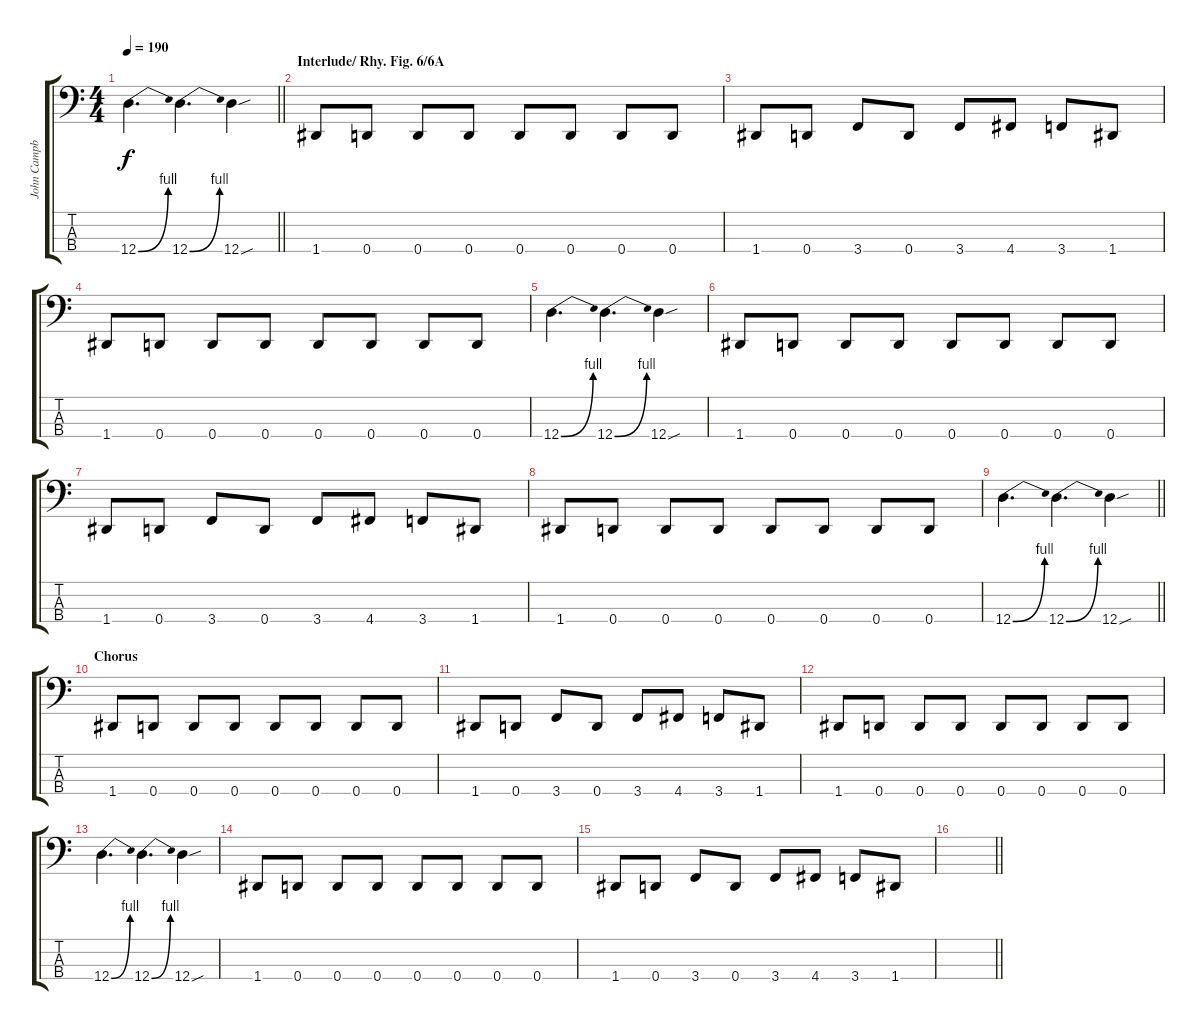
\track ("John Campbell" "John Campb") {instrument electricbasspick}
\staff {score tabs}
\tuning (G2 D2 A1 D1) {hide}
\ts (4 4)
\tempo 190
\clef f4
\barLineRight lightlight
\ks c
12.4{be (bend 0 0 60 4)}.4{d dy f} 12.4{be (bend 0 0 60 4)}.4{d} 12.4{sou}.4 |
\section ("" "Interlude/ Rhy. Fig. 6/6A")
1.4.8 0.4.8 0.4.8 0.4.8 0.4.8 0.4.8 0.4.8 0.4.8 |
1.4.8 0.4.8 3.4.8 0.4.8 3.4.8 4.4.8 3.4.8 1.4.8 |
1.4.8 0.4.8 0.4.8 0.4.8 0.4.8 0.4.8 0.4.8 0.4.8 |
12.4{be (bend 0 0 60 4)}.4{d} 12.4{be (bend 0 0 60 4)}.4{d} 12.4{sou}.4 |
1.4.8 0.4.8 0.4.8 0.4.8 0.4.8 0.4.8 0.4.8 0.4.8 |
1.4.8 0.4.8 3.4.8 0.4.8 3.4.8 4.4.8 3.4.8 1.4.8 |
1.4.8 0.4.8 0.4.8 0.4.8 0.4.8 0.4.8 0.4.8 0.4.8 |
\barLineRight lightlight
12.4{be (bend 0 0 60 4)}.4{d} 12.4{be (bend 0 0 60 4)}.4{d} 12.4{sou}.4 |
\section ("" "Chorus")
1.4.8 0.4.8 0.4.8 0.4.8 0.4.8 0.4.8 0.4.8 0.4.8 |
1.4.8 0.4.8 3.4.8 0.4.8 3.4.8 4.4.8 3.4.8 1.4.8 |
1.4.8 0.4.8 0.4.8 0.4.8 0.4.8 0.4.8 0.4.8 0.4.8 |
12.4{be (bend 0 0 60 4)}.4{d} 12.4{be (bend 0 0 60 4)}.4{d} 12.4{sou}.4 |
1.4.8 0.4.8 0.4.8 0.4.8 0.4.8 0.4.8 0.4.8 0.4.8 |
1.4.8 0.4.8 3.4.8 0.4.8 3.4.8 4.4.8 3.4.8 1.4.8 |
\barLineRight lightlight
